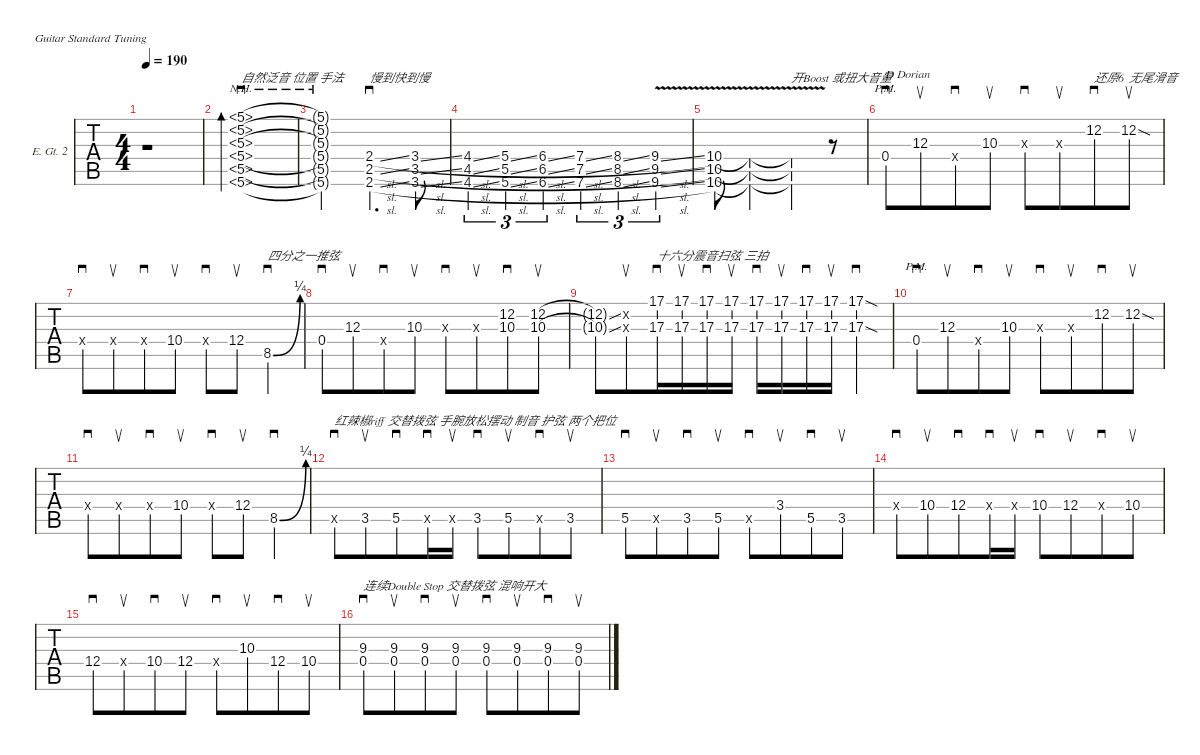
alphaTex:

\defaultSystemsLayout 4
\hideDynamics
\bracketExtendMode nobrackets
\firstSystemTrackNameOrientation horizontal
\track ("Lead Guitar" "E. Gt. 2") {defaultSystemsLayout 4 instrument distortionguitar}
\staff {tabs}
\tuning (E4 B3 G3 D3 A2 E2)
\ts (4 4)
\beaming (8 4 4)
\tempo 190
\clef g2
\scale
0.522764
\ks dminor
r.1{dy mf instrument distortionguitar} |
(5.5{nh acc forcenatural} 5.4{nh acc forcenatural} 5.3{nh acc forcenatural} 5.2{nh acc forcenatural} 5.1{nh acc bb} 5.6{nh acc forcenatural}).1{sd bd 479 txt "自然泛音 位置 手法"} |
(5.5{nh t acc forcenatural} 5.4{nh t acc forcenatural} 5.3{nh t acc forcenatural} 5.2{nh t acc forcenatural} 5.1{nh t acc bb} 5.6{nh t acc forcenatural}).2 (2.6{sl acc #} 2.5{sl acc forcenatural} 2.4{sl acc forcenatural}).4{d sd txt "慢到快到慢"} (3.6{sl acc forcenatural} 3.5{sl acc forcenatural} 3.4{sl acc forcenatural}).8 |
(4.6{sl acc #} 4.5{sl acc b} 4.4{sl acc b}).4{tu (3 2)} (5.6{sl acc forcenatural} 5.5{sl acc forcenatural} 5.4{sl acc forcenatural}).4{tu (3 2)} (6.6{sl acc #} 6.5{sl acc b} 6.4{sl acc b}).4{tu (3 2)} (7.6{sl acc forcenatural} 7.5{sl acc forcenatural} 7.4{sl acc forcenatural}).4{tu (3 2)} (8.6{sl acc forcenatural} 8.5{sl acc forcenatural} 8.4{sl acc b}).4{tu (3 2)} (9.6{v sl acc #} 9.5{sl acc b} 9.4{sl acc forcenatural}).4{tu (3 2)} |
(10.6{v acc forcenatural} 10.5{acc forcenatural} 10.4{acc forcenatural}).8 (10.6{v t acc forcenatural} 10.5{t acc forcenatural} 10.4{t acc forcenatural}).4 (10.6{v t acc forcenatural} 10.5{t acc forcenatural} 10.4{t acc forcenatural}).4{txt "开Boost 或扭大音量"} r.8 |
0.4{pm acc forcenatural}.8{sd txt "D Dorian"} 12.3{acc forcenatural}.8{su} 0.4{x acc forcenatural}.8{sd} 10.3{acc forcenatural}.8{su} 10.3{x acc forcenatural}.8{sd} 10.3{x acc forcenatural}.8{su} 12.2{acc forcenatural}.8{sd txt "还原6 "} 12.2{sod acc forcenatural}.8{su txt "无尾滑音"} |
10.4{x acc forcenatural}.8{sd} 10.4{x acc forcenatural}.8{su} 10.4{x acc forcenatural}.8{sd} 10.4{acc forcenatural}.8{su} 10.4{x acc forcenatural}.8{sd} 12.4{acc forcenatural}.8{su} 8.5{be (bend 0 0 20.4 1) acc forcenatural}.4{sd txt "四分之一推弦"} |
0.4{acc forcenatural}.8{sd} 12.3{acc forcenatural}.8{su} 0.4{x acc forcenatural}.8{sd} 10.3{acc forcenatural}.8{su} 10.3{x acc forcenatural}.8{sd} 10.3{x acc forcenatural}.8{su} (12.2{acc forcenatural} 10.3{acc forcenatural}).8{sd} (12.2{acc forcenatural} 10.3{acc forcenatural}).8{su} |
(12.2{sou t acc forcenatural} 10.3{sou t acc forcenatural}).8 (12.2{x acc forcenatural} 10.3{x acc forcenatural}).8{su} (17.1{acc forcenatural} 17.3{acc forcenatural}).16{sd txt "十六分震音扫弦 三拍"} (17.1{acc forcenatural} 17.3{acc forcenatural}).16{su} (17.1{acc forcenatural} 17.3{acc forcenatural}).16{sd} (17.1{acc forcenatural} 17.3{acc forcenatural}).16{su} (17.1{acc forcenatural} 17.3{acc forcenatural}).16{sd} (17.1{acc forcenatural} 17.3{acc forcenatural}).16{su} (17.1{acc forcenatural} 17.3{acc forcenatural}).16{sd} (17.1{acc forcenatural} 17.3{acc forcenatural}).16{su} (17.1{sod acc forcenatural} 17.3{sod acc forcenatural}).4{sd} |
0.4{pm acc forcenatural}.8{sd} 12.3{acc forcenatural}.8{su} 0.4{x acc forcenatural}.8{sd} 10.3{acc forcenatural}.8{su} 10.3{x acc forcenatural}.8{sd} 10.3{x acc forcenatural}.8{su} 12.2{acc forcenatural}.8{sd} 12.2{sod acc forcenatural}.8{su} |
10.4{x acc forcenatural}.8{sd} 10.4{x acc forcenatural}.8{su} 10.4{x acc forcenatural}.8{sd} 10.4{acc forcenatural}.8{su} 10.4{x acc forcenatural}.8{sd} 12.4{acc forcenatural}.8{su} 8.5{be (bend 0 0 20.4 1) acc forcenatural}.4{sd} |
3.5{x acc forcenatural}.8{sd txt "红辣椒riff 交替拨弦 手腕放松摆动 制音 护弦 两个把位"} 3.5{acc forcenatural}.8{su} 5.5{acc forcenatural}.8{sd} 3.5{x acc forcenatural}.16{sd} 3.5{x acc forcenatural}.16{su} 3.5{acc forcenatural}.8{sd} 5.5{acc forcenatural}.8{su} 3.5{x acc forcenatural}.8{sd} 3.5{acc forcenatural}.8{su} |
5.5{acc forcenatural}.8{sd} 3.5{x acc forcenatural}.8{su} 3.5{acc forcenatural}.8{sd} 5.5{acc forcenatural}.8{su} 3.5{x acc forcenatural}.8{sd} 3.4{acc forcenatural}.8{su} 5.5{acc forcenatural}.8{sd} 3.5{acc forcenatural}.8{su} |
10.4{x acc forcenatural}.8{sd} 10.4{acc forcenatural}.8{su} 12.4{acc forcenatural}.8{sd} 10.4{x acc forcenatural}.16{sd} 10.4{x acc forcenatural}.16{su} 10.4{acc forcenatural}.8{sd} 12.4{acc forcenatural}.8{su} 10.4{x acc forcenatural}.8{sd} 10.4{acc forcenatural}.8{su} |
12.4{acc forcenatural}.8{sd} 10.4{x acc forcenatural}.8{su} 10.4{acc forcenatural}.8{sd} 12.4{acc forcenatural}.8{su} 10.4{x acc forcenatural}.8{sd} 10.3{acc forcenatural}.8{su} 12.4{acc forcenatural}.8{sd} 10.4{acc forcenatural}.8{su} |
(0.4{acc forcenatural} 9.3{acc forcenatural}).8{sd txt "连续Double Stop 交替拨弦 混响开大"} (0.4{acc forcenatural} 9.3{acc forcenatural}).8{su} (0.4{acc forcenatural} 9.3{acc forcenatural}).8{sd} (0.4{acc forcenatural} 9.3{acc forcenatural}).8{su} (0.4{acc forcenatural} 9.3{acc forcenatural}).8{sd} (0.4{acc forcenatural} 9.3{acc forcenatural}).8{su} (0.4{acc forcenatural} 9.3{acc forcenatural}).8{sd} (0.4{acc forcenatural} 9.3{acc forcenatural}).8{su}
